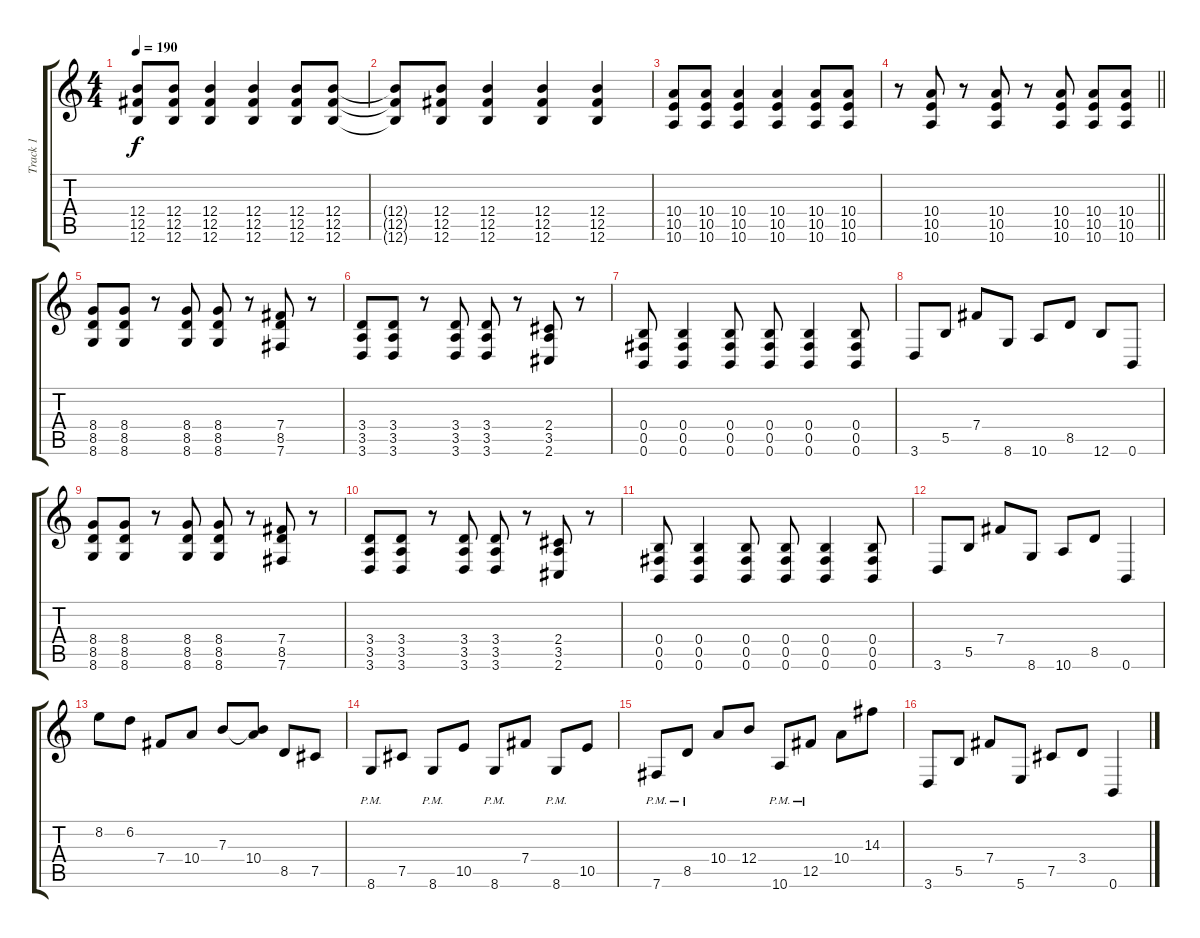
\track ("Track 1" "Track 1") {instrument distortionguitar}
\staff {score tabs}
\tuning (Db4 Ab3 E3 B2 Gb2 B1) {hide}
\ts (4 4)
\tempo 190
\clef g2
\ks c
(12.4 12.5 12.6).8{dy f} (12.4 12.5 12.6).8 (12.4 12.5 12.6).4 (12.4 12.5 12.6).4 (12.4 12.5 12.6).8 (12.4 12.5 12.6).8 |
(12.4{t} 12.5{t} 12.6{t}).8 (12.4 12.5 12.6).8 (12.4 12.5 12.6).4 (12.4 12.5 12.6).4 (12.4 12.5 12.6).4 |
(10.4 10.5 10.6).8 (10.4 10.5 10.6).8 (10.4 10.5 10.6).4 (10.4 10.5 10.6).4 (10.4 10.5 10.6).8 (10.4 10.5 10.6).8 |
\barLineRight lightlight
r.8 (10.4 10.5 10.6).8 r.8 (10.4 10.5 10.6).8 r.8 (10.4 10.5 10.6).8 (10.4 10.5 10.6).8 (10.4 10.5 10.6).8 |
(8.4 8.5 8.6).8 (8.4 8.5 8.6).8 r.8 (8.4 8.5 8.6).8 (8.4 8.5 8.6).8 r.8 (7.4 8.5 7.6).8 r.8 |
(3.4 3.5 3.6).8 (3.4 3.5 3.6).8 r.8 (3.4 3.5 3.6).8 (3.4 3.5 3.6).8 r.8 (2.4 3.5 2.6).8 r.8 |
(0.4 0.5 0.6).8 (0.4 0.5 0.6).4 (0.4 0.5 0.6).8 (0.4 0.5 0.6).8 (0.4 0.5 0.6).4 (0.4 0.5 0.6).8 |
3.6.8 5.5.8 7.4.8 8.6.8 10.6.8 8.5.8 12.6.8 0.6.8 |
(8.4 8.5 8.6).8 (8.4 8.5 8.6).8 r.8 (8.4 8.5 8.6).8 (8.4 8.5 8.6).8 r.8 (7.4 8.5 7.6).8 r.8 |
(3.4 3.5 3.6).8 (3.4 3.5 3.6).8 r.8 (3.4 3.5 3.6).8 (3.4 3.5 3.6).8 r.8 (2.4 3.5 2.6).8 r.8 |
(0.4 0.5 0.6).8 (0.4 0.5 0.6).4 (0.4 0.5 0.6).8 (0.4 0.5 0.6).8 (0.4 0.5 0.6).4 (0.4 0.5 0.6).8 |
3.6.8 5.5.8 7.4.8 8.6.8 10.6.8 8.5.8 0.6.4 |
8.2.8 6.2.8 7.4.8 10.4.8 7.3.8 (7.3{t} 10.4).8 8.5.8 7.5.8 |
8.6{pm}.8 7.5.8 8.6{pm}.8 10.5.8 8.6{pm}.8 7.4.8 8.6{pm}.8 10.5.8 |
7.6{pm}.8 8.5{pm}.8 10.4.8 12.4.8 10.6{pm}.8 12.5{pm}.8 10.4.8 14.3.8 |
3.6.8 5.5.8 7.4.8 5.6.8 7.5.8 3.4.8 0.6.4
